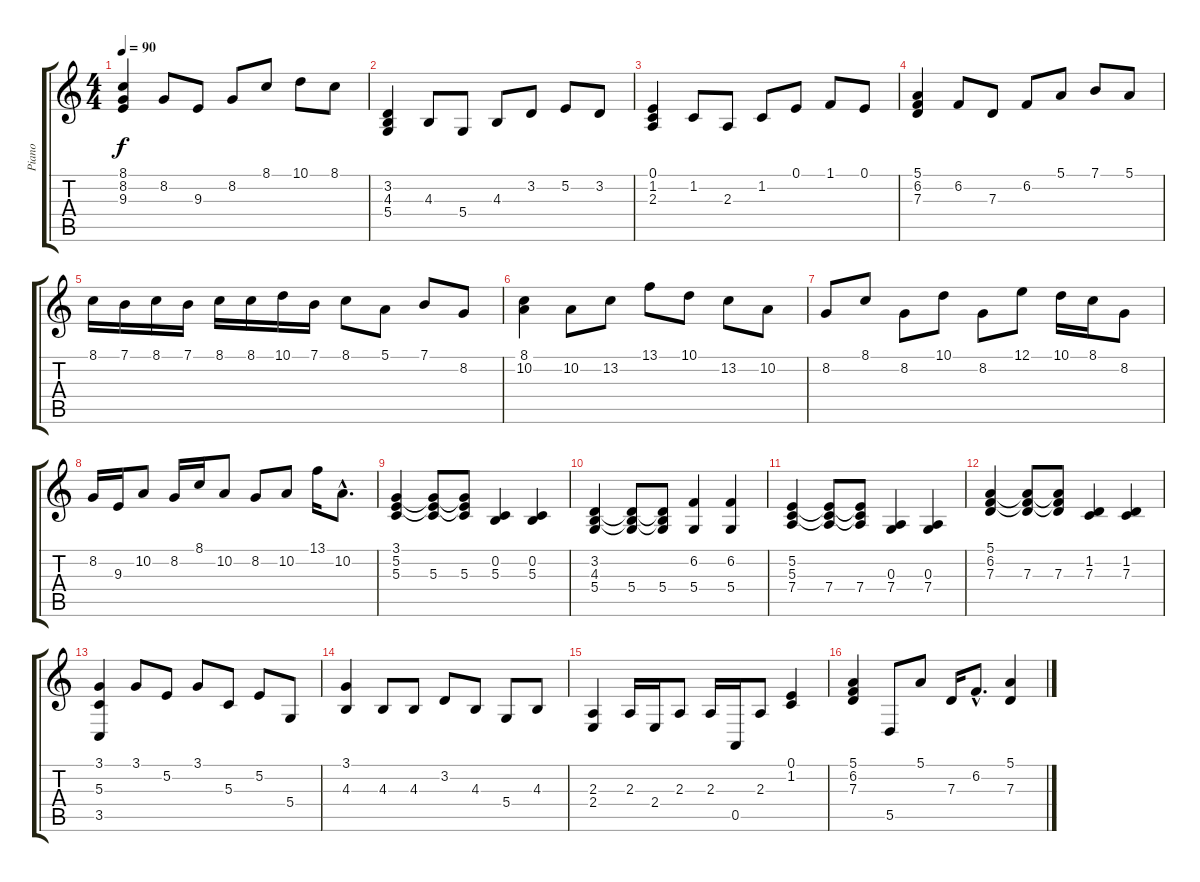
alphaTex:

\track ("Piano" "Piano") {instrument acousticgrandpiano}
\staff {score tabs}
\tuning (E4 B3 G3 D3 A2 E2) {hide}
\ts (4 4)
\tempo 90
\clef g2
\ks c
(8.1 8.2 9.3).4{dy f} 8.2.8 9.3.8 8.2.8 8.1.8 10.1.8 8.1.8 |
(3.2 4.3 5.4).4 4.3.8 5.4.8 4.3.8 3.2.8 5.2.8 3.2.8 |
(0.1 1.2 2.3).4 1.2.8 2.3.8 1.2.8 0.1.8 1.1.8 0.1.8 |
(5.1 6.2 7.3).4 6.2.8 7.3.8 6.2.8 5.1.8 7.1.8 5.1.8 |
8.1.16 7.1.16 8.1.16 7.1.16 8.1.16 8.1.16 10.1.16 7.1.16 8.1.8 5.1.8 7.1.8 8.2.8 |
(8.1 10.2).4 10.2.8 13.2.8 13.1.8 10.1.8 13.2.8 10.2.8 |
8.2.8 8.1.8 8.2.8 10.1.8 8.2.8 12.1.8 10.1.16 8.1.16 8.2.8 |
8.2.16 9.3.16 10.2.8 8.2.16 8.1.16 10.2.8 8.2.8 10.2.8 13.1.16 10.2{hac}.8{d} |
(3.1 5.2 5.3).4 (3.1{t} 5.2{t} 5.3).8 (3.1{t} 5.2{t} 5.3).8 (0.2 5.3).4 (0.2 5.3).4 |
(3.2 4.3 5.4).4 (3.2{t} 4.3{t} 5.4).8 (3.2{t} 4.3{t} 5.4).8 (6.2 5.4).4 (6.2 5.4).4 |
(5.2 5.3 7.4).4 (5.2{t} 5.3{t} 7.4).8 (5.2{t} 5.3{t} 7.4).8 (0.3 7.4).4 (0.3 7.4).4 |
(5.1 6.2 7.3).4 (5.1{t} 6.2{t} 7.3).8 (5.1{t} 6.2{t} 7.3).8 (1.2 7.3).4 (1.2 7.3).4 |
(3.1 5.3 3.5).4 3.1.8 5.2.8 3.1.8 5.3.8 5.2.8 5.4.8 |
(3.1 4.3).4 4.3.8 4.3.8 3.2.8 4.3.8 5.4.8 4.3.8 |
(2.3 2.4).4 2.3.16 2.4.16 2.3.8 2.3.16 0.5.16 2.3.8 (0.1 1.2).4 |
(5.1 6.2 7.3).4 5.5.8 5.1.8 7.3.16 6.2{hac}.8{d} (5.1 7.3).4
